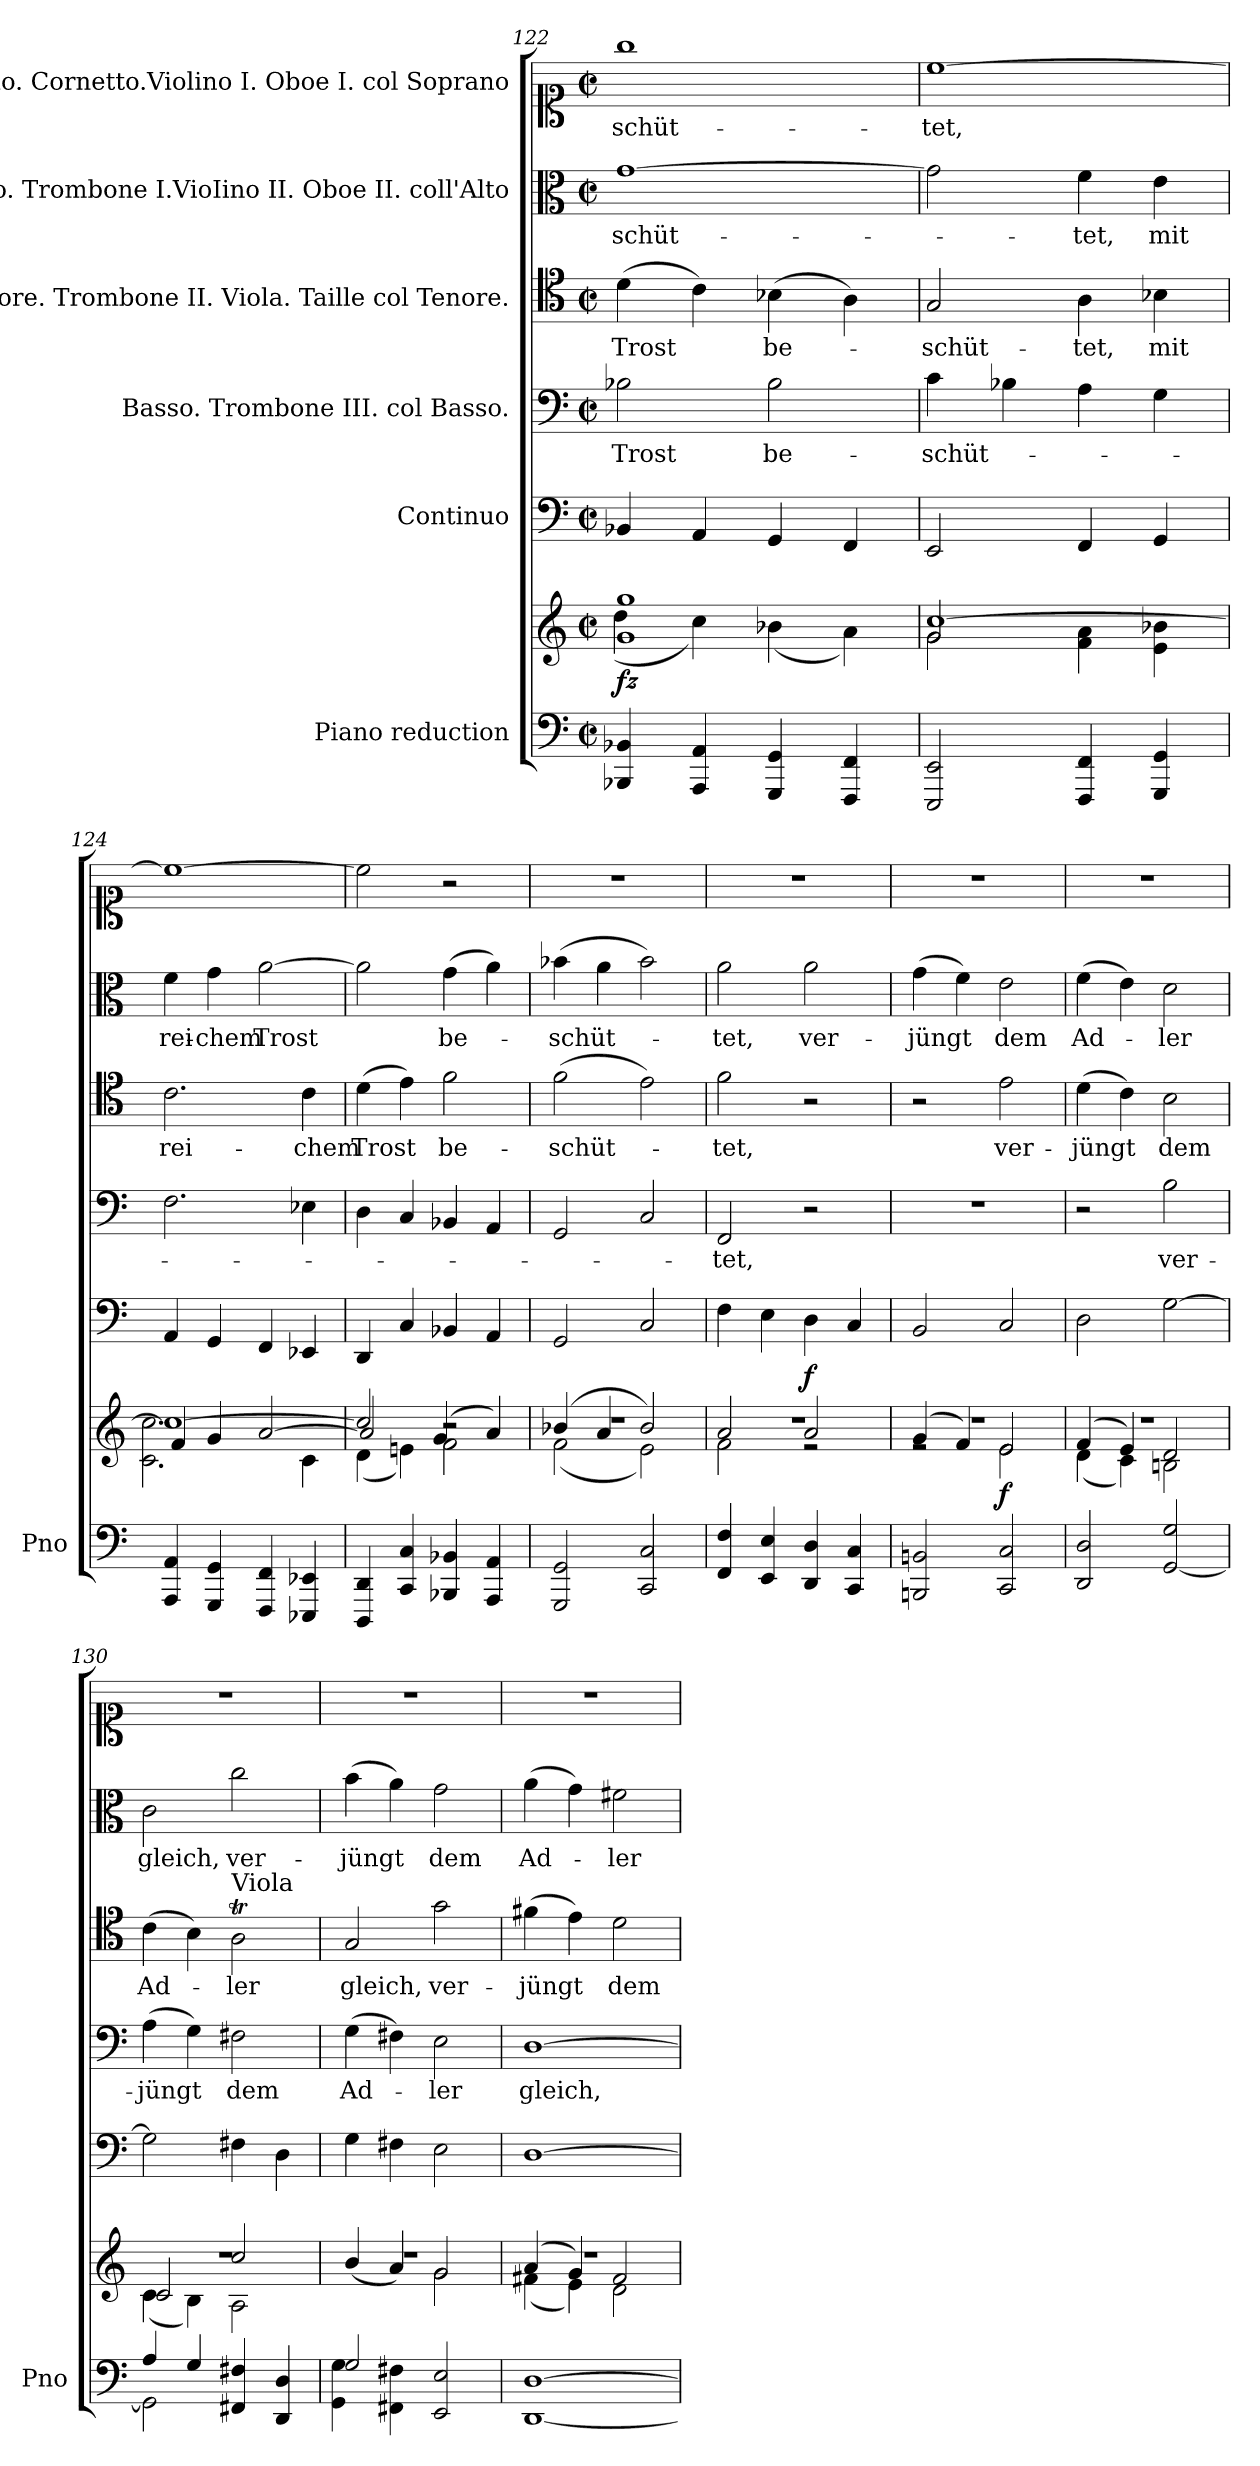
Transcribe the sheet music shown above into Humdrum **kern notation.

**kern	**kern	**dynam	**kern	**kern	**text	**kern	**text	**kern	**text	**kern	**text
*part6	*part6	*part6	*part5	*part4	*part4	*part3	*part3	*part2	*part2	*part1	*part1
*staff7	*staff6	*staff6/7	*staff5	*staff4	*staff4	*staff3	*staff3	*staff2	*staff2	*staff1	*staff1
*I"Piano reduction	*	*	*I"Continuo	*I"Basso. Trombone III. col Basso.	*	*I"Tenore.  Trombone II. Viola. Taille col Tenore.	*	*I"Alto. Trombone I.VioIino II. Oboe II. coll'Alto	*	*I"Soprano. Cornetto.Violino I. Oboe I. col Soprano	*
*I'Pno	*	*	*	*	*	*	*	*	*	*	*
!!LO:LB:g=z
*clefF4	*clefG2	*	*clefF4	*clefF4	*	*clefC4	*	*clefC3	*	*clefC1	*
*k[]	*k[]	*	*k[]	*k[]	*	*k[]	*	*k[]	*	*k[]	*
*M2/2	*M2/2	*	*M2/2	*M2/2	*	*M2/2	*	*M2/2	*	*M2/2	*
*met(c|)	*met(c|)	*	*met(c|)	*met(c|)	*	*met(c|)	*	*met(c|)	*	*met(c|)	*
=122	=122	=122	=122	=122	=122	=122	=122	=122	=122	=122	=122
*	*^	*	*	*	*	*	*	*	*	*	*
!	!	!	!LO:DY:b	!	!	!LO:LY:b	!	!LO:LY:b	!	!LO:LY:b	!	!LO:LY:b
4BBB-X/ 4BB-X/	1g 1gg	(<4dd\	fz	4BB-X/	2B-X\	Trost	(>4d\	Trost	[1g	schüt-	1gg	-schüt-
4AAA/ 4AA/	.	4cc\)	.	4AA/	.	.	4c\)	.	.	.	.	.
!	!	!	!	!	!	!LO:LY:b	!	!LO:LY:b	!	!	!	!
4GGG/ 4GG/	.	(<4b-X\	.	4GG/	2B-\	be-	(>4B-X\	be-	.	.	.	.
4FFF/ 4FF/	.	4a\)	.	4FF/	.	.	4A\)	.	.	.	.	.
=123	=123	=123	=123	=123	=123	=123	=123	=123	=123	=123	=123	=123
*	*	*^	*	*	*	*	*	*	*	*	*	*
!	!	!	!	!	!	!	!LO:LY:b	!	!LO:LY:b	!	!	!	!LO:LY:b
2EEE/ 2EE/	[1cc	2g\	2g/	.	2EE/	4c\	-schüt-	2G/	schüt-	2g\]	.	[1cc	-tet,
.	.	.	.	.	.	4B-X\	.	.	.	.	.	.	.
!	!	!	!	!	!	!	!	!	!LO:LY:b	!	!LO:LY:b	!	!
4FFF/ 4FF/	.	4f\ 4a\	2ryy	.	4FF/	4A\	.	4A\	-tet,	4f\	-tet,	.	.
!	!	!	!	!	!	!	!	!	!LO:LY:b	!	!LO:LY:b	!	!
4GGG/ 4GG/	.	4e\ 4b-X\	.	.	4GG/	4G\	.	4B-X\	mit	4e\	mit	.	.
=124	=124	=124	=124	=124	=124	=124	=124	=124	=124	=124	=124	=124	=124
!	!	!	!	!	!	!	!	!	!LO:LY:b	!	!LO:LY:b	!	!
4AAA/ 4AA/	1cc_	2.c\ 2.cc\	4f/	.	4AA/	2.F\	.	2.c\	rei-	4f\	rei-	1cc_	.
!	!	!	!	!	!	!	!	!	!	!	!LO:LY:b	!	!
4GGG/ 4GG/	.	.	4g/	.	4GG/	.	.	.	.	4g\	-chem	.	.
!	!	!	!	!	!	!	!	!	!	!	!LO:LY:b	!	!
4FFF/ 4FF/	.	.	[2a/	.	4FF/	.	.	.	.	[2a\	Trost	.	.
!	!	!	!	!	!	!	!	!	!LO:LY:b	!	!	!	!
4EEE-X/ 4EE-X/	.	4c\	.	.	4EE-X/	4E-X\	.	4c\	-chem	.	.	.	.
=125	=125	=125	=125	=125	=125	=125	=125	=125	=125	=125	=125	=125	=125
!	!	!	!	!	!	!	!	!	!LO:LY:b	!	!	!	!
4DDD/ 4DD/	2cc/]	(<4d\	2a/]	.	4DD/	4D\	.	(>4d\	Trost	2a\]	.	2cc\]	.
4CC/ 4C/	.	4en\)	.	.	4C/	4C/	.	4e\)	.	.	.	.	.
!	!	!	!	!	!	!	!	!	!LO:LY:b	!	!LO:LY:b	!	!
4BBB-X/ 4BB-X/	2r	2f\	(>4g/	.	4BB-X/	4BB-X/	.	2f\	be-	(>4g\	be-	2r	.
4AAA/ 4AA/	.	.	4a/)	.	4AA/	4AA/	.	.	.	4a\)	.	.	.
=126	=126	=126	=126	=126	=126	=126	=126	=126	=126	=126	=126	=126	=126
!	!	!	!	!	!	!	!	!	!LO:LY:b	!	!LO:LY:b	!	!
2GGG/ 2GG/	1r	(<2f\	(>4b-X/	.	2GG/	2GG/	.	(>2f\	-schüt-	(>4b-X\	-schüt-	1r	.
.	.	.	4a/	.	.	.	.	.	.	4a\	.	.	.
2CC/ 2C/	.	2e\)	2b-/)	.	2C/	2C/	.	2e\)	.	2b-\)	.	.	.
=127	=127	=127	=127	=127	=127	=127	=127	=127	=127	=127	=127	=127	=127
!	!	!	!	!	!	!	!LO:LY:b	!	!LO:LY:b	!	!LO:LY:b	!	!
4FF/ 4F/	1r	2f\	2a/	.	4F\	2FF/	-tet,	2f\	-tet,	2a\	tet,	1r	.
4EE/ 4E/	.	.	.	.	4E\	.	.	.	.	.	.	.	.
!	!	!	!	!LO:DY:a	!	!	!	!	!	!	!LO:LY:b	!	!
4DD/ 4D/	.	2re	2a/	f	4D\	2r	.	2r	.	2a\	ver-	.	.
4CC/ 4C/	.	.	.	.	4C/	.	.	.	.	.	.	.	.
=128	=128	=128	=128	=128	=128	=128	=128	=128	=128	=128	=128	=128	=128
!	!	!	!	!	!	!	!	!	!	!	!LO:LY:b	!	!
2BBBn/ 2BBn/	1r	2re	(>4g/	.	2BB/	1r	.	2r	.	(>4g\	-jüngt	1r	.
.	.	.	4f/)	.	.	.	.	.	.	4f\)	.	.	.
!	!	!	!	!LO:DY:b	!	!	!	!	!LO:LY:b	!	!LO:LY:b	!	!
2CC/ 2C/	.	2e\	2e/	f	2C/	.	.	2e\	ver-	2e\	dem	.	.
=129	=129	=129	=129	=129	=129	=129	=129	=129	=129	=129	=129	=129	=129
!	!	!	!	!	!	!	!	!	!LO:LY:b	!	!LO:LY:b	!	!
2DD/ 2D/	1r	(<4d\	(>4f/	.	2D\	2r	.	(>4d\	-jüngt	(>4f\	Ad-	1r	.
.	.	4c\)	4e/)	.	.	.	.	4c\)	.	4e\)	.	.	.
!	!	!	!	!	!	!	!LO:LY:b	!	!LO:LY:b	!	!LO:LY:b	!	!
[2GG/ 2G/	.	2Bn\	2d/	.	[2G\	2B\	ver-	2B\	dem	2d\	-ler	.	.
=130	=130	=130	=130	=130	=130	=130	=130	=130	=130	=130	=130	=130	=130
*^	*	*	*	*	*	*	*	*	*	*	*	*	*
!	!	!	!	!	!	!	!	!LO:LY:b	!	!LO:LY:b	!	!LO:LY:b	!	!
4A/	2GG\]	1r	(<4c\	2c/	.	2G\]	(>4A\	-jüngt	(>4c\	Ad-	2c\	gleich,	1r	.
4G/	.	.	4B\)	.	.	.	4G\)	.	4B\)	.	.	.	.	.
!	!	!	!	!	!	!	!	!	!LO:TX:a:t=Viola	!	!	!	!	!
!	!	!	!	!	!	!	!	!LO:LY:b	!	!LO:LY:b	!	!LO:LY:b	!	!
2ryy	4FF#X/ 4F#X/	.	2A\	2cc/	.	4F#X\	2F#X\	dem	2AT\	ler	2cc\	ver-	.	.
.	4DD/ 4D/	.	.	.	.	4D\	.	.	.	.	.	.	.	.
!!LO:PB:g=z
=131	=131	=131	=131	=131	=131	=131	=131	=131	=131	=131	=131	=131	=131	=131
!	!	!	!	!	!	!	!	!LO:LY:b	!	!LO:LY:b	!	!LO:LY:b	!	!
2G/	4GG\ 4G\	1r	(>4b/	2ryy	.	4G\	(>4G\	Ad-	2G/	gleich,	(>4b\	-jüngt	1r	.
.	4FF#X\ 4F#X\	.	4a/)	.	.	4F#X\	4F#X\)	.	.	.	4a\)	.	.	.
!	!	!	!	!	!	!	!	!LO:LY:b	!	!LO:LY:b	!	!LO:LY:b	!	!
2ryy	2EE/ 2E/	.	2g/	2g\	.	2E\	2E\	ler	2g\	ver-	2g\	dem	.	.
=132	=132	=132	=132	=132	=132	=132	=132	=132	=132	=132	=132	=132	=132	=132
!	!	!	!	!	!	!	!	!LO:LY:b	!	!LO:LY:b	!	!LO:LY:b	!	!
*v	*v	*	*	*	*	*	*	*	*	*	*	*	*	*
[1DD [1D	1r	(<4f#X\	(>4a/	.	[1D	[1D	gleich,	(>4f#X\	-jüngt	(>4a\	Ad-	1r	.
.	.	4e\)	4g/)	.	.	.	.	4e\)	.	4g\)	.	.	.
!	!	!	!	!	!	!	!	!	!LO:LY:b	!	!LO:LY:b	!	!
.	.	2d\	2f#/	.	.	.	.	2d\	dem	2f#X\	ler	.	.
*	*v	*v	*v	*	*	*	*	*	*	*	*	*	*
=	=	=	=	=	=	=	=	=	=	=	=
*-	*-	*-	*-	*-	*-	*-	*-	*-	*-	*-	*-
